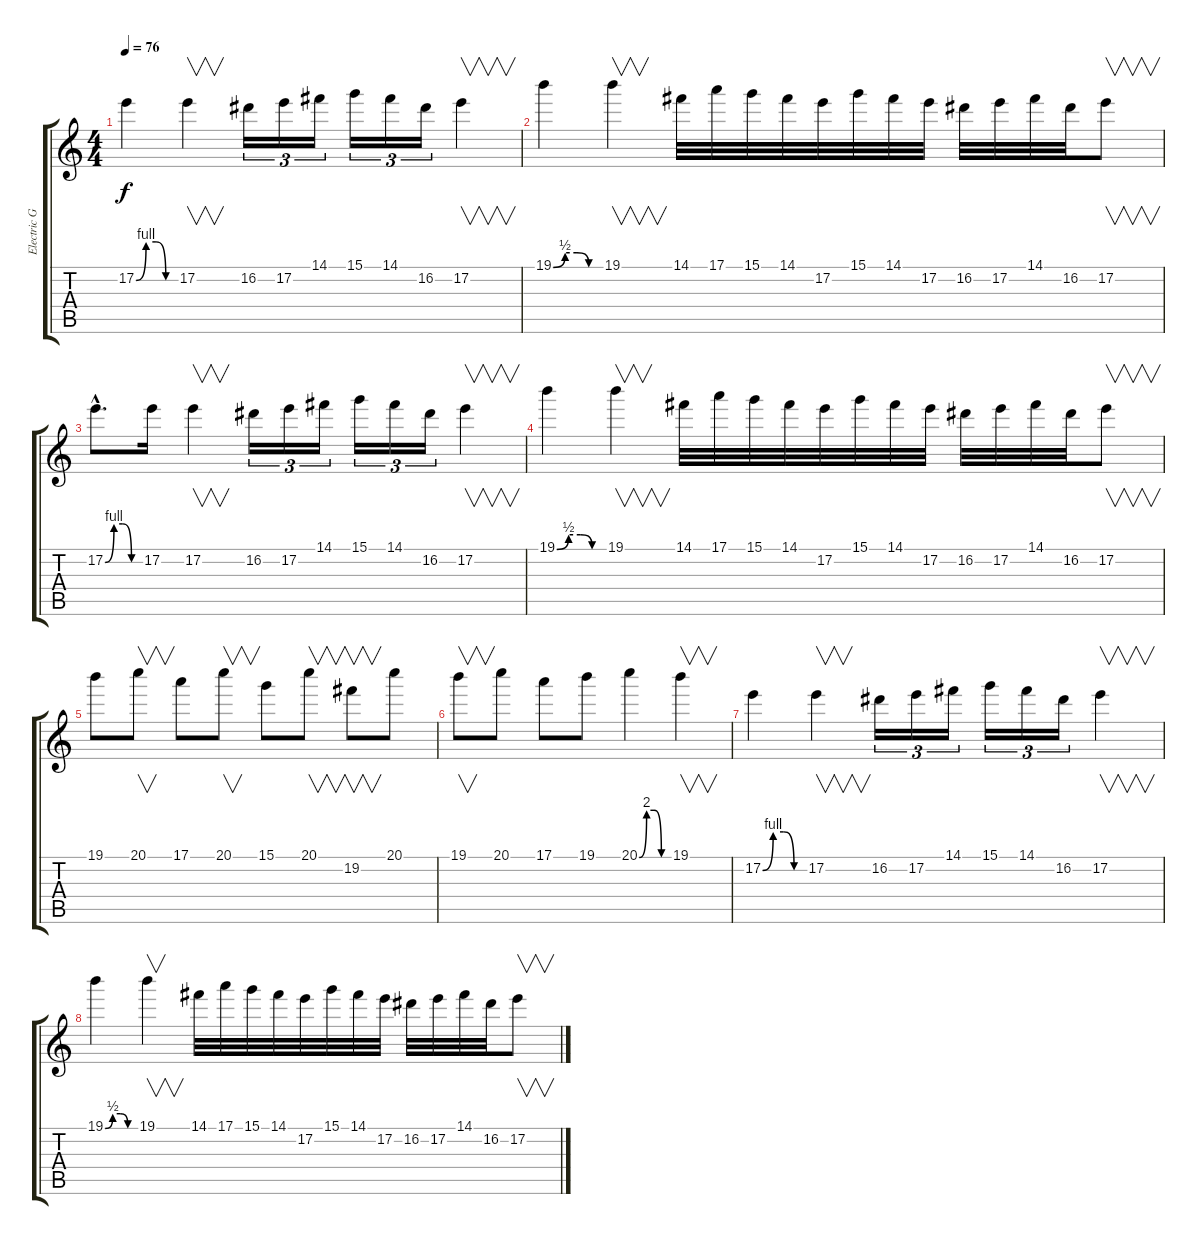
\track ("Electric Guitar 1" "Electric G") {instrument distortionguitar}
\staff {score tabs}
\tuning (E4 B3 G3 D3 A2 E2) {hide}
\ts (4 4)
\tempo 76
\clef g2
\ks c
17.2{be (custom 0 0 15 4 30 4 45 0 60 0)}.4{dy f} 17.2.4{v} 16.2.16{tu (3 2)} 17.2.16{tu (3 2)} 14.1.16{tu (3 2)} 15.1.16{tu (3 2)} 14.1.16{tu (3 2)} 16.2.16{tu (3 2)} 17.2.4{v} |
19.1{be (custom 0 0 15 2 30 2 45 0 60 0)}.4 19.1.4{v} 14.1.32 17.1.32 15.1.32 14.1.32 17.2.32 15.1.32 14.1.32 17.2.32 16.2.32 17.2.32 14.1.32 16.2.32 17.2.8{v} |
17.2{be (custom 0 0 15 4 30 4 45 0 60 0) hac}.8{d} 17.2.16 17.2.4{v} 16.2.16{tu (3 2)} 17.2.16{tu (3 2)} 14.1.16{tu (3 2)} 15.1.16{tu (3 2)} 14.1.16{tu (3 2)} 16.2.16{tu (3 2)} 17.2.4{v} |
19.1{be (custom 0 0 15 2 30 2 45 0 60 0)}.4 19.1.4{v} 14.1.32 17.1.32 15.1.32 14.1.32 17.2.32 15.1.32 14.1.32 17.2.32 16.2.32 17.2.32 14.1.32 16.2.32 17.2.8{v} |
19.1.8 20.1.8{v} 17.1.8 20.1.8{v} 15.1.8 20.1.8{v} 19.2.8{v} 20.1.8 |
19.1.8{v} 20.1.8 17.1.8 19.1.8 20.1{be (custom 0 0 15 8 30 8 45 0 60 0)}.4 19.1.4{v} |
17.2{be (custom 0 0 15 4 30 4 45 0 60 0)}.4 17.2.4{v} 16.2.16{tu (3 2)} 17.2.16{tu (3 2)} 14.1.16{tu (3 2)} 15.1.16{tu (3 2)} 14.1.16{tu (3 2)} 16.2.16{tu (3 2)} 17.2.4{v} |
19.1{be (custom 0 0 15 2 30 2 45 0 60 0)}.4 19.1.4{v} 14.1.32 17.1.32 15.1.32 14.1.32 17.2.32 15.1.32 14.1.32 17.2.32 16.2.32 17.2.32 14.1.32 16.2.32 17.2.8{v}
